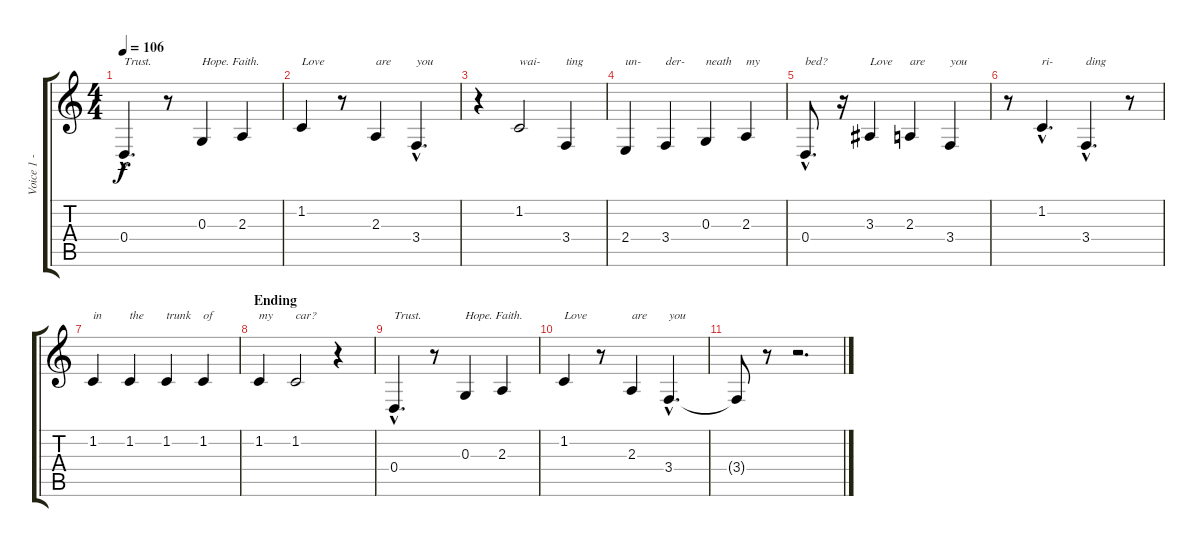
\track ("Voice 1 - left" "Voice 1 - ") {instrument clarinet}
\staff {score tabs}
\tuning (E4 B3 G3 D3 A2 E2) {hide}
\ts (4 4)
\tempo 106
\clef g2
\ks c
0.4{hac}.4{d txt "Trust." dy f} r.8 0.3.4{txt "Hope. Faith."} 2.3.4 |
1.2.4{txt "Love"} r.8 2.3.4{txt "are"} 3.4{hac}.4{d txt "you"} |
r.4 1.2.2{txt "wai-"} 3.4.4{txt "ting"} |
2.4.4{txt "un-"} 3.4.4{txt "der-"} 0.3.4{txt "neath"} 2.3.4{txt "my"} |
0.4{hac}.8{d txt "bed?"} r.16 3.3.4{txt "Love"} 2.3.4{txt "are"} 3.4.4{txt "you"} |
r.8 1.2{hac}.4{d txt "ri-"} 3.4{hac}.4{d txt "ding"} r.8 |
1.2.4{txt "in"} 1.2.4{txt "the"} 1.2.4{txt "trunk"} 1.2.4{txt "of"} |
\section ("" "Ending")
1.2.4{txt "my"} 1.2.2{txt "car?"} r.4 |
0.4{hac}.4{d txt "Trust."} r.8 0.3.4{txt "Hope. Faith."} 2.3.4 |
1.2.4{txt "Love"} r.8 2.3.4{txt "are"} 3.4{hac}.4{d txt "you"} |
3.4{t}.8 r.8 r.2{d}
